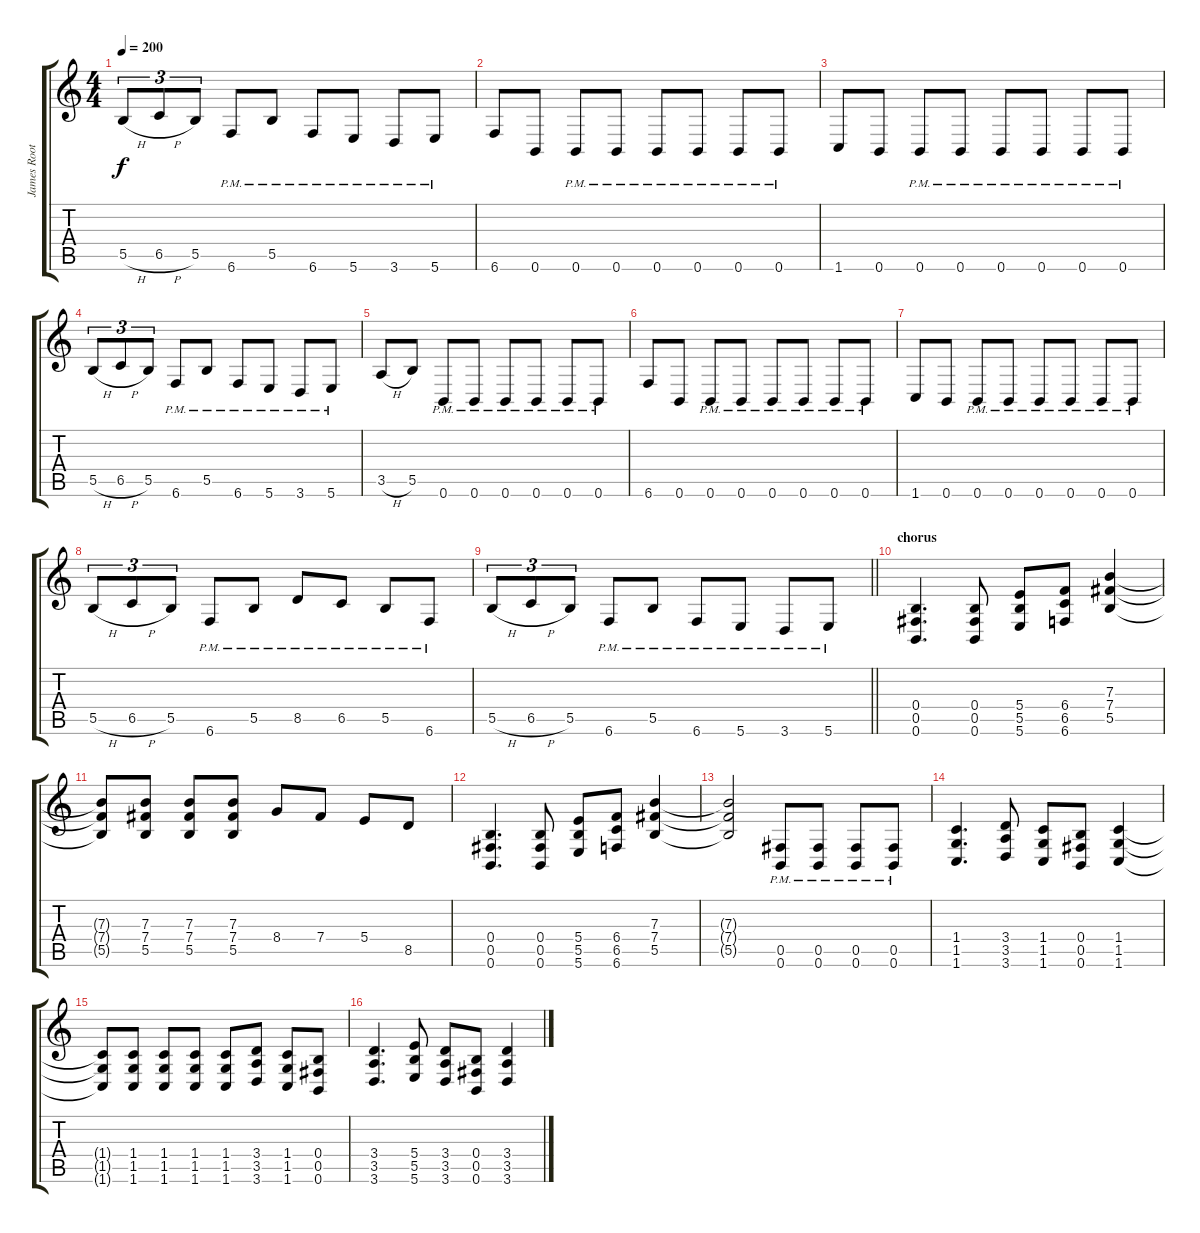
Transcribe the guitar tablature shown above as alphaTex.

\track ("James Root" "James Root") {instrument distortionguitar}
\staff {score tabs}
\tuning (Db4 Ab3 E3 B2 Gb2 B1) {hide}
\ts (4 4)
\tempo 200
\clef g2
\ks c
5.5{h}.8{tu (3 2) dy f} 6.5{h}.8{tu (3 2)} 5.5.8{tu (3 2)} 6.6{pm}.8 5.5{pm}.8 6.6{pm}.8 5.6{pm}.8 3.6{pm}.8 5.6{pm}.8 |
6.6.8 0.6.8 0.6{pm}.8 0.6{pm}.8 0.6{pm}.8 0.6{pm}.8 0.6{pm}.8 0.6{pm}.8 |
1.6.8 0.6.8 0.6{pm}.8 0.6{pm}.8 0.6{pm}.8 0.6{pm}.8 0.6{pm}.8 0.6{pm}.8 |
5.5{h}.8{tu (3 2)} 6.5{h}.8{tu (3 2)} 5.5.8{tu (3 2)} 6.6{pm}.8 5.5{pm}.8 6.6{pm}.8 5.6{pm}.8 3.6{pm}.8 5.6{pm}.8 |
3.5{h}.8 5.5.8 0.6{pm}.8 0.6{pm}.8 0.6{pm}.8 0.6{pm}.8 0.6{pm}.8 0.6{pm}.8 |
6.6.8 0.6.8 0.6{pm}.8 0.6{pm}.8 0.6{pm}.8 0.6{pm}.8 0.6{pm}.8 0.6{pm}.8 |
1.6.8 0.6.8 0.6{pm}.8 0.6{pm}.8 0.6{pm}.8 0.6{pm}.8 0.6{pm}.8 0.6{pm}.8 |
5.5{h}.8{tu (3 2)} 6.5{h}.8{tu (3 2)} 5.5.8{tu (3 2)} 6.6{pm}.8 5.5{pm}.8 8.5{pm}.8 6.5{pm}.8 5.5{pm}.8 6.6{pm}.8 |
\barLineRight lightlight
5.5{h}.8{tu (3 2)} 6.5{h}.8{tu (3 2)} 5.5.8{tu (3 2)} 6.6{pm}.8 5.5{pm}.8 6.6{pm}.8 5.6{pm}.8 3.6{pm}.8 5.6{pm}.8 |
\section ("" "chorus")
(0.4 0.5 0.6).4{d} (0.4 0.5 0.6).8 (5.4 5.5 5.6).8 (6.4 6.5 6.6).8 (7.3 7.4 5.5).4 |
(7.3{t} 7.4{t} 5.5{t}).8 (7.3 7.4 5.5).8 (7.3 7.4 5.5).8 (7.3 7.4 5.5).8 8.4.8 7.4.8 5.4.8 8.5.8 |
(0.4 0.5 0.6).4{d} (0.4 0.5 0.6).8 (5.4 5.5 5.6).8 (6.4 6.5 6.6).8 (7.3 7.4 5.5).4 |
(7.3{t} 7.4{t} 5.5{t}).2 (0.5{pm} 0.6{pm}).8 (0.5{pm} 0.6{pm}).8 (0.5{pm} 0.6{pm}).8 (0.5{pm} 0.6{pm}).8 |
(1.4 1.5 1.6).4{d} (3.4 3.5 3.6).8 (1.4 1.5 1.6).8 (0.4 0.5 0.6).8 (1.4 1.5 1.6).4 |
(1.4{t} 1.5{t} 1.6{t}).8 (1.4 1.5 1.6).8 (1.4 1.5 1.6).8 (1.4 1.5 1.6).8 (1.4 1.5 1.6).8 (3.4 3.5 3.6).8 (1.4 1.5 1.6).8 (0.4 0.5 0.6).8 |
(3.4 3.5 3.6).4{d} (5.4 5.5 5.6).8 (3.4 3.5 3.6).8 (0.4 0.5 0.6).8 (3.4 3.5 3.6).4
